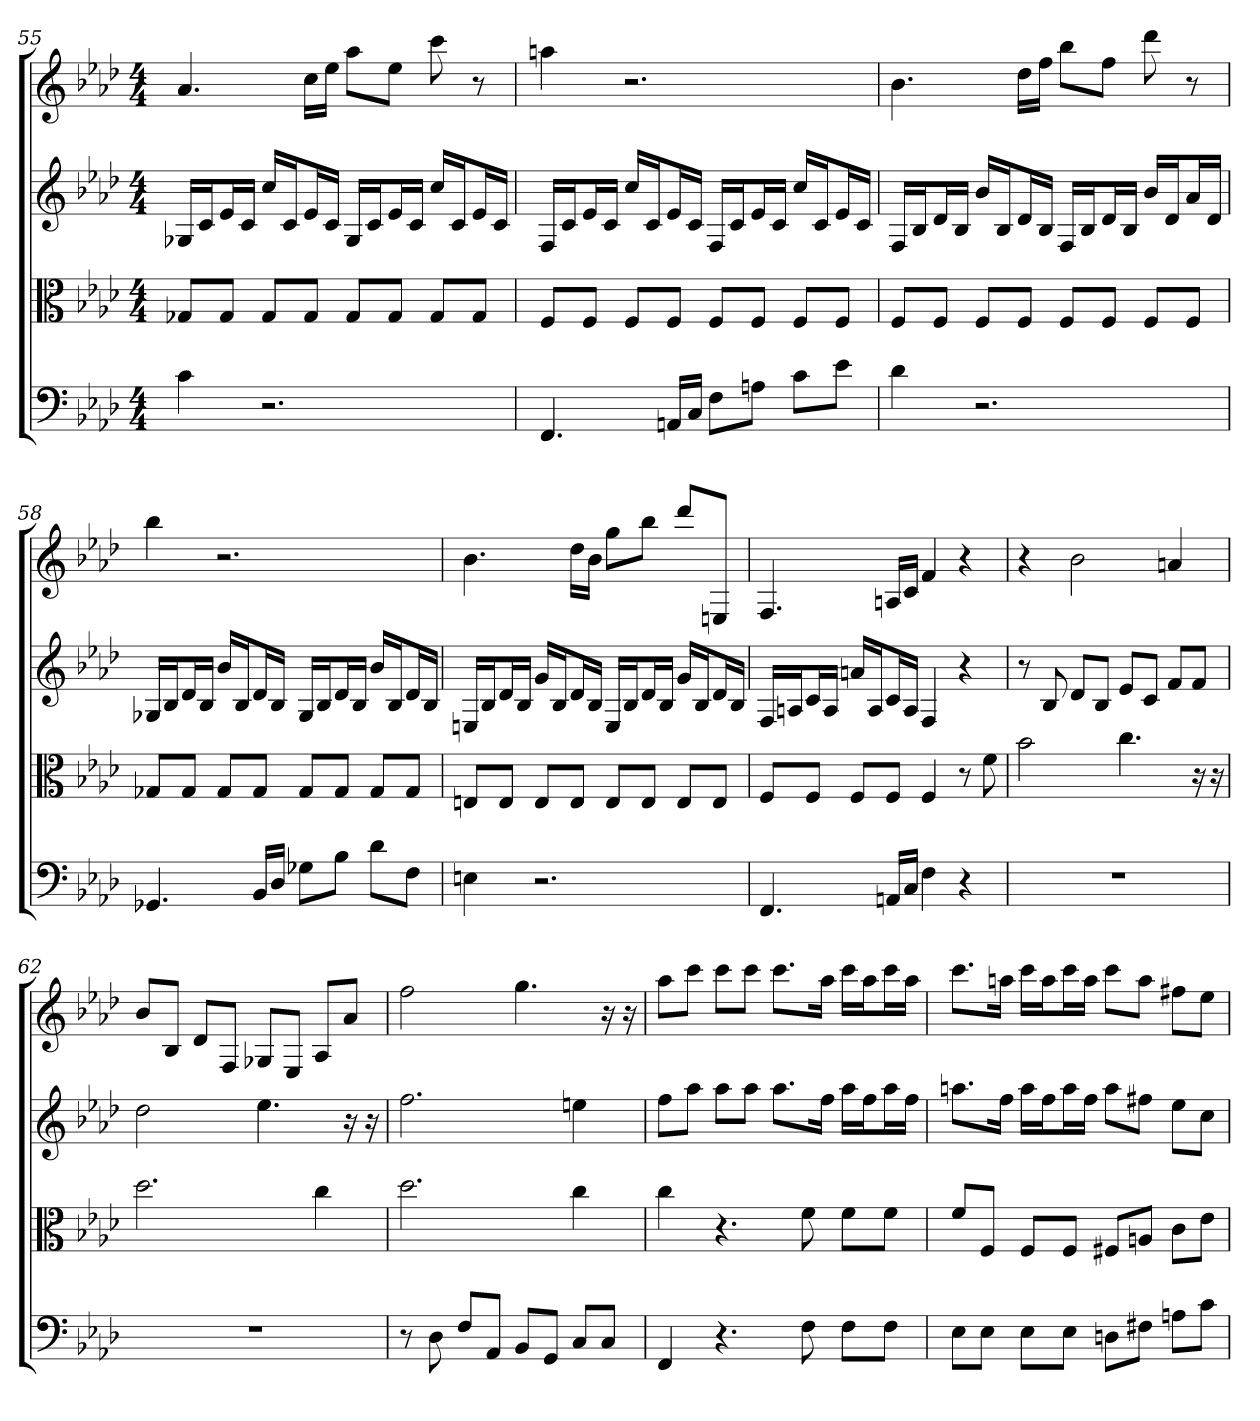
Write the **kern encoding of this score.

**kern	**kern	**kern	**kern
*part4	*part3	*part2	*part1
*staff4	*staff3	*staff2	*staff1
*clefF4	*clefC3	*clefG2	*clefG2
*k[b-e-a-d-]	*k[b-e-a-d-]	*k[b-e-a-d-]	*k[b-e-a-d-]
*A-:	*A-:	*A-:	*A-:
*M4/4	*M4/4	*M4/4	*M4/4
=55	=55	=55	=55
4c	8G-X/L	16G-X/LL	4.a-
.	.	16c/J	.
.	8G-/J	16e-/L	.
.	.	16c/JJ	.
2.r	8G-/L	16cc/LL	.
.	.	16c/J	.
.	8G-/J	16e-/L	16cc\LL
.	.	16c/JJ	16ee-\JJ
.	8G-/L	16G-/LL	8aa-\L
.	.	16c/J	.
.	8G-/J	16e-/L	8ee-\J
.	.	16c/JJ	.
.	8G-/L	16cc/LL	8ccc
.	.	16c/J	.
.	8G-/J	16e-/L	8r
.	.	16c/JJ	.
=56	=56	=56	=56
4.FF	8F/L	16F/LL	4aan
.	.	16c/J	.
.	8F/J	16e-/L	.
.	.	16c/JJ	.
.	8F/L	16cc/LL	2.r
.	.	16c/J	.
16AAn/LL	8F/J	16e-/L	.
16C/JJ	.	16c/JJ	.
8F\L	8F/L	16F/LL	.
.	.	16c/J	.
8An\J	8F/J	16e-/L	.
.	.	16c/JJ	.
8c\L	8F/L	16cc/LL	.
.	.	16c/J	.
8e-\J	8F/J	16e-/L	.
.	.	16c/JJ	.
=57	=57	=57	=57
4d-	8F/L	16F/LL	4.b-
.	.	16B-/J	.
.	8F/J	16d-/L	.
.	.	16B-/JJ	.
2.r	8F/L	16b-/LL	.
.	.	16B-/J	.
.	8F/J	16d-/L	16dd-\LL
.	.	16B-/JJ	16ff\JJ
.	8F/L	16F/LL	8bb-\L
.	.	16B-/J	.
.	8F/J	16d-/L	8ff\J
.	.	16B-/JJ	.
.	8F/L	16b-/LL	8ddd-
.	.	16d-/J	.
.	8F/J	16a-/L	8r
.	.	16d-/JJ	.
=58	=58	=58	=58
4.GG-X	8G-X/L	16G-X/LL	4bb-
.	.	16B-/J	.
.	8G-/J	16d-/L	.
.	.	16B-/JJ	.
.	8G-/L	16b-/LL	2.r
.	.	16B-/J	.
16BB-/LL	8G-/J	16d-/L	.
16D-/JJ	.	16B-/JJ	.
8G-X\L	8G-/L	16G-/LL	.
.	.	16B-/J	.
8B-\J	8G-/J	16d-/L	.
.	.	16B-/JJ	.
8d-\L	8G-/L	16b-/LL	.
.	.	16B-/J	.
8F\J	8G-/J	16d-/L	.
.	.	16B-/JJ	.
=59	=59	=59	=59
4En	8En/L	16En/LL	4.b-
.	.	16B-/J	.
.	8E/J	16d-/L	.
.	.	16B-/JJ	.
2.r	8E/L	16g/LL	.
.	.	16B-/J	.
.	8E/J	16d-/L	16dd-\LL
.	.	16B-/JJ	16b-\JJ
.	8E/L	16E/LL	8gg\L
.	.	16B-/J	.
.	8E/J	16d-/L	8bb-\J
.	.	16B-/JJ	.
.	8E/L	16g/LL	8ddd-/L
.	.	16B-/J	.
.	8E/J	16d-/L	8En/J
.	.	16B-/JJ	.
=60	=60	=60	=60
4.FF	8F/L	16F/LL	4.F
.	.	16An/J	.
.	8F/J	16c/L	.
.	.	16A/JJ	.
.	8F/L	16an/LL	.
.	.	16A/J	.
16AAn/LL	8F/J	16c/L	16An/LL
16C/JJ	.	16A/JJ	16c/JJ
4F	4F	4F	4f
4r	8r	4r	4r
.	8f	.	.
=61	=61	=61	=61
1r	2b-	8r	4r
.	.	8B-	.
.	.	8d-/L	2b-
.	.	8B-/J	.
.	4.cc	8e-/L	.
.	.	8c/J	.
.	.	8f/L	4an
.	16r	8f/J	.
.	16r	.	.
=62	=62	=62	=62
1r	2.dd-	2dd-	8b-/L
.	.	.	8B-/J
.	.	.	8d-/L
.	.	.	8F/J
.	.	4.ee-	8G-X/L
.	.	.	8E-/J
.	4cc	.	8A-/L
.	.	16r	8a-/J
.	.	16r	.
=63	=63	=63	=63
8r	2.dd-	2.ff	2ff
8D-	.	.	.
8F/L	.	.	.
8AA-/J	.	.	.
8BB-/L	.	.	4.gg
8GG/J	.	.	.
8C/L	4cc	4een	.
8C/J	.	.	16r
.	.	.	16r
=64	=64	=64	=64
4FF	4cc	8ff\L	8aa-\L
.	.	8aa-\J	8ccc\J
4.r	4.r	8aa-\L	8ccc\L
.	.	8aa-\J	8ccc\J
.	.	8.aa-\L	8.ccc\L
8F	8f	.	.
.	.	16ff\Jk	16aa-\Jk
8F\L	8f\L	16aa-\LL	16ccc\LL
.	.	16ff\J	16aa-\J
8F\J	8f\J	16aa-\L	16ccc\L
.	.	16ff\JJ	16aa-\JJ
=65	=65	=65	=65
8E-\L	8f/L	8.aan\L	8.ccc\L
8E-\J	8F/J	.	.
.	.	16ff\Jk	16aan\Jk
8E-\L	8F/L	16aa\LL	16ccc\LL
.	.	16ff\J	16aa\J
8E-\J	8F/J	16aa\L	16ccc\L
.	.	16ff\JJ	16aa\JJ
8Dn\L	8F#X/L	8aa\L	8ccc\L
8F#X\J	8An/J	8ff#X\J	8aa\J
8An\L	8c\L	8ee-\L	8ff#X\L
8c\J	8e-\J	8cc\J	8ee-\J
=	=	=	=
*-	*-	*-	*-
